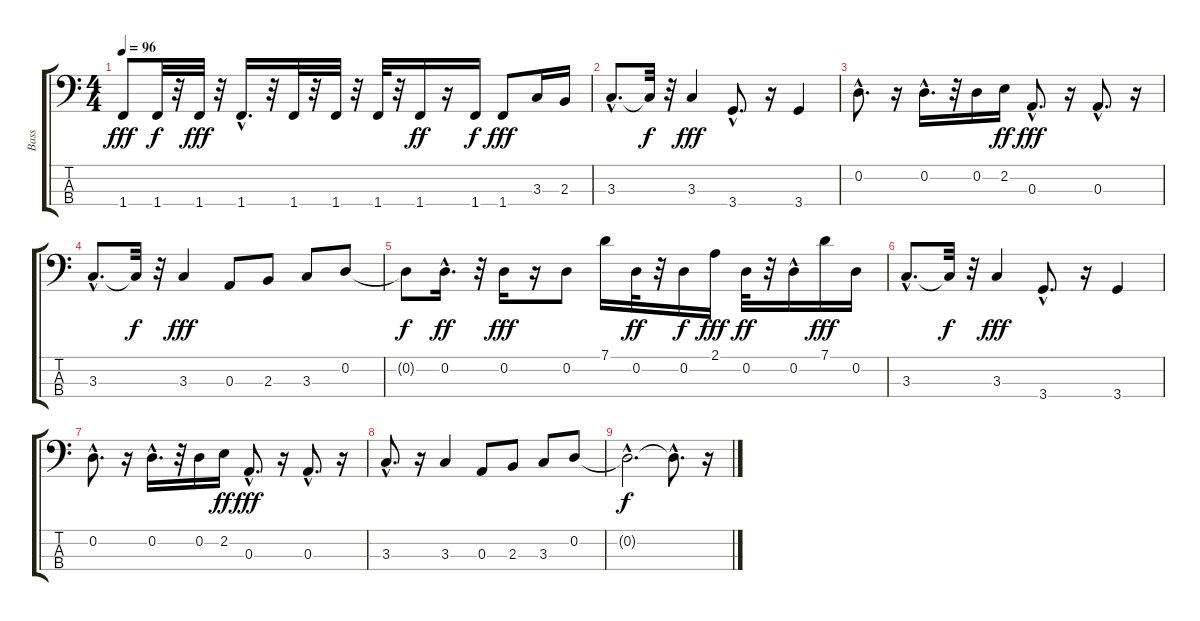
\track ("Bass" "Bass") {instrument acousticbass}
\staff {score tabs}
\tuning (G2 D2 A1 E1) {hide}
\ts (4 4)
\tempo 96
\clef f4
\ks c
1.4.8{dy fff} 1.4.32{dy f} r.32 1.4.32{dy fff} r.32 1.4{hac}.16{d} r.32 1.4.32 r.32 1.4.32 r.32 1.4.32 r.32 1.4.16{dy ff} r.16 1.4.16{dy f} 1.4.8{dy fff} 3.3.16 2.3.16 |
3.3{hac}.8{d} 3.3{t}.32{dy f} r.32 3.3.4{dy fff} 3.4{hac}.8{d} r.16 3.4.4 |
0.2{hac}.8{d} r.16 0.2{hac}.16{d} r.32 0.2.16 2.2.16{dy ff} 0.3{hac}.8{d dy fff} r.16 0.3{hac}.8{d} r.16 |
3.3{hac}.8{d} 3.3{t}.32{dy f} r.32 3.3.4{dy fff} 0.3.8 2.3.8 3.3.8 0.2.8 |
0.2{t}.8{dy f} 0.2{hac}.16{d dy ff} r.32 0.2.16{dy fff} r.16 0.2.8 7.1.16 0.2.32{dy ff} r.32 0.2.16{dy f} 2.1.16{dy fff} 0.2.32{dy ff} r.32 0.2{hac}.16 7.1.16{dy fff} 0.2.16 |
3.3{hac}.8{d} 3.3{t}.32{dy f} r.32 3.3.4{dy fff} 3.4{hac}.8{d} r.16 3.4.4 |
0.2{hac}.8{d} r.16 0.2{hac}.16{d} r.32 0.2.16 2.2.16{dy ff} 0.3{hac}.8{d dy fff} r.16 0.3{hac}.8{d} r.16 |
3.3{hac}.8{d} r.16 3.3.4 0.3.8 2.3.8 3.3.8 0.2.8 |
0.2{hac t}.2{d dy f} 0.2{hac t}.8{d} r.16
